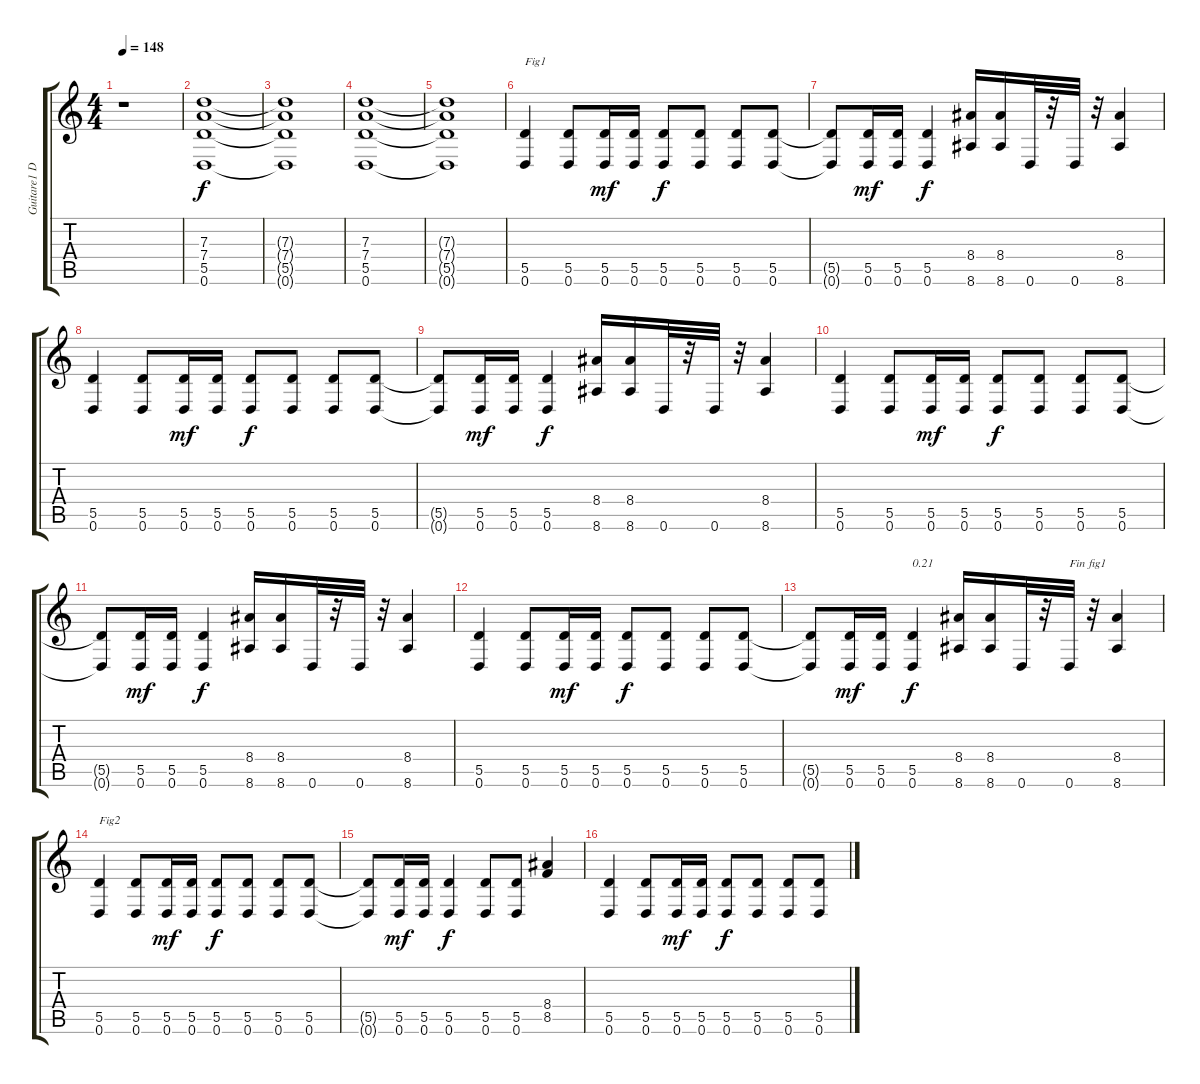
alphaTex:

\track ("Guitare1 Dr-D" "Guitare1 D") {instrument distortionguitar}
\staff {score tabs}
\tuning (E4 B3 G3 D3 A2 D2) {hide}
\ts (4 4)
\tempo 148
\clef g2
\ks c
r.1{dy f instrument distortionguitar} |
(7.3 7.4 5.5 0.6).1 |
(7.3{t} 7.4{t} 5.5{t} 0.6{t}).1 |
(7.3 7.4 5.5 0.6).1 |
(7.3{t} 7.4{t} 5.5{t} 0.6{t}).1 |
(5.5 0.6).4{txt "Fig1"} (5.5 0.6).8 (5.5 0.6).16{dy mf} (5.5 0.6).16 (5.5 0.6).8{dy f} (5.5 0.6).8 (5.5 0.6).8 (5.5 0.6).8 |
(5.5{t} 0.6{t}).8 (5.5 0.6).16{dy mf} (5.5 0.6).16 (5.5 0.6).4{dy f} (8.4 8.6).16 (8.4 8.6).16 0.6.32 r.32 0.6.32 r.32 (8.4 8.6).4 |
(5.5 0.6).4 (5.5 0.6).8 (5.5 0.6).16{dy mf} (5.5 0.6).16 (5.5 0.6).8{dy f} (5.5 0.6).8 (5.5 0.6).8 (5.5 0.6).8 |
(5.5{t} 0.6{t}).8 (5.5 0.6).16{dy mf} (5.5 0.6).16 (5.5 0.6).4{dy f} (8.4 8.6).16 (8.4 8.6).16 0.6.32 r.32 0.6.32 r.32 (8.4 8.6).4 |
(5.5 0.6).4 (5.5 0.6).8 (5.5 0.6).16{dy mf} (5.5 0.6).16 (5.5 0.6).8{dy f} (5.5 0.6).8 (5.5 0.6).8 (5.5 0.6).8 |
(5.5{t} 0.6{t}).8 (5.5 0.6).16{dy mf} (5.5 0.6).16 (5.5 0.6).4{dy f} (8.4 8.6).16 (8.4 8.6).16 0.6.32 r.32 0.6.32 r.32 (8.4 8.6).4 |
(5.5 0.6).4 (5.5 0.6).8 (5.5 0.6).16{dy mf} (5.5 0.6).16 (5.5 0.6).8{dy f} (5.5 0.6).8 (5.5 0.6).8 (5.5 0.6).8 |
(5.5{t} 0.6{t}).8 (5.5 0.6).16{dy mf} (5.5 0.6).16 (5.5 0.6).4{txt "0.21" dy f} (8.4 8.6).16 (8.4 8.6).16 0.6.32 r.32 0.6.32{txt "Fin fig1"} r.32 (8.4 8.6).4 |
(5.5 0.6).4{txt "Fig2"} (5.5 0.6).8 (5.5 0.6).16{dy mf} (5.5 0.6).16 (5.5 0.6).8{dy f} (5.5 0.6).8 (5.5 0.6).8 (5.5 0.6).8 |
(5.5{t} 0.6{t}).8 (5.5 0.6).16{dy mf} (5.5 0.6).16 (5.5 0.6).4{dy f} (5.5 0.6).8 (5.5 0.6).8 (8.4 8.5).4 |
(5.5 0.6).4 (5.5 0.6).8 (5.5 0.6).16{dy mf} (5.5 0.6).16 (5.5 0.6).8{dy f} (5.5 0.6).8 (5.5 0.6).8 (5.5 0.6).8
